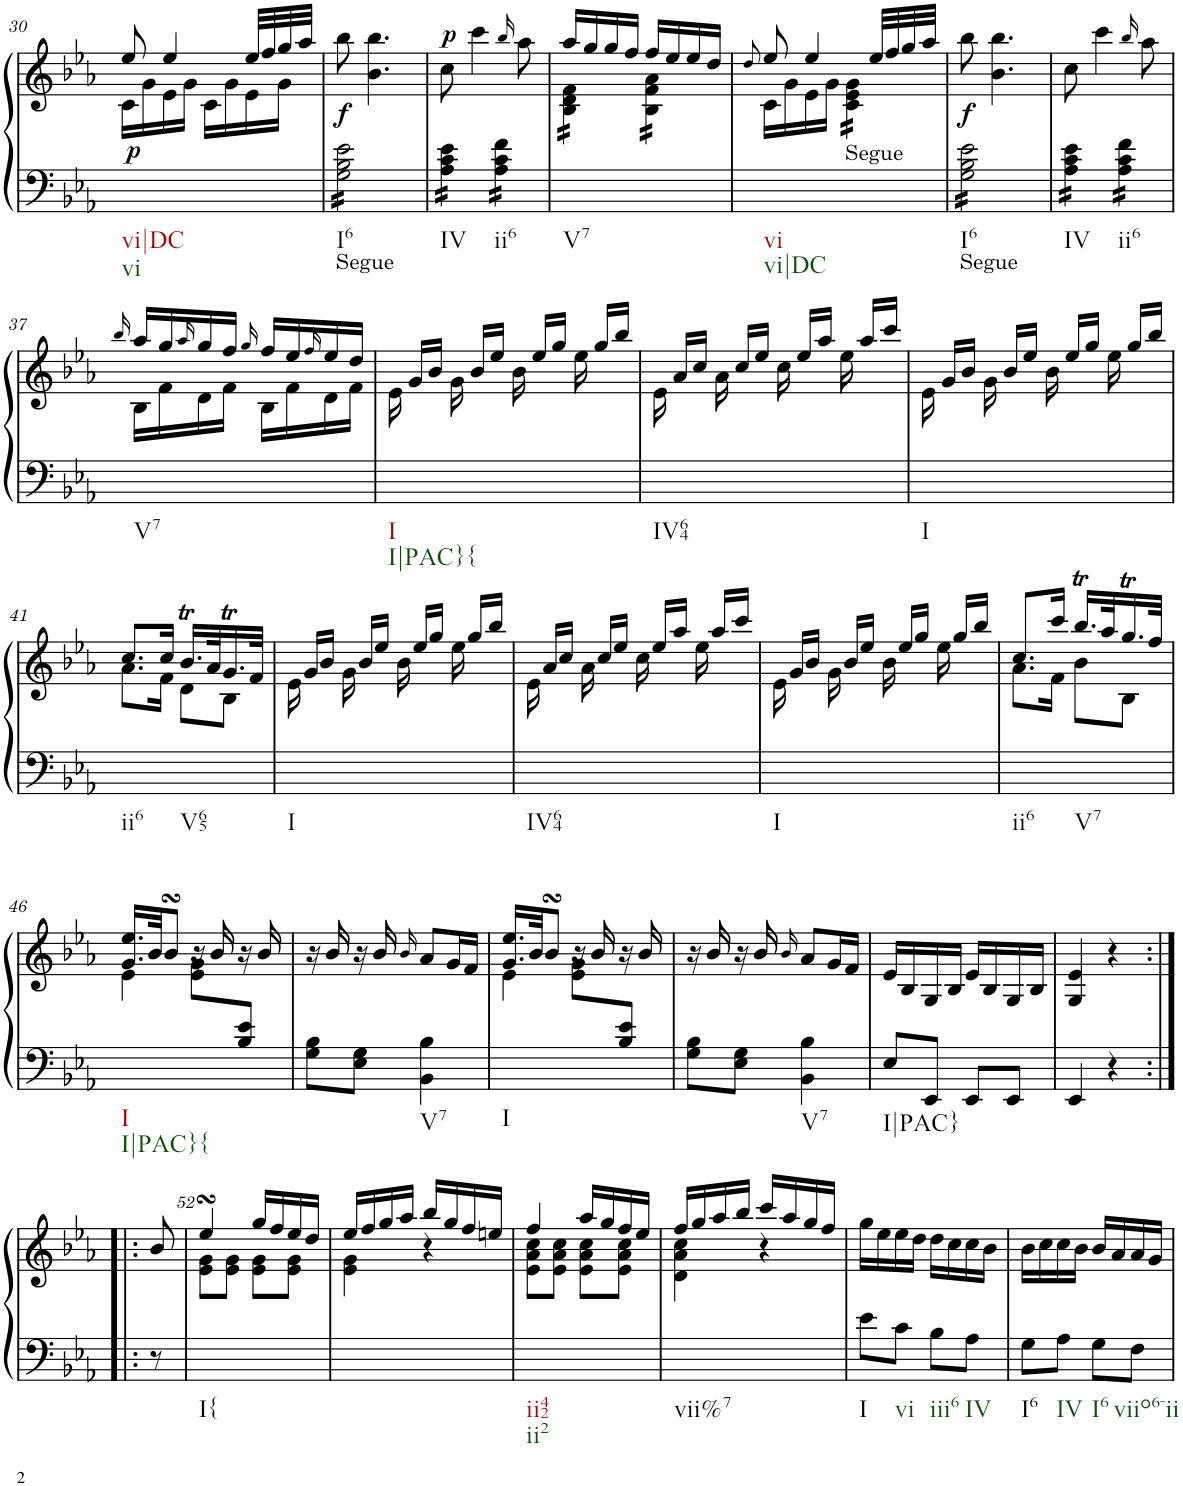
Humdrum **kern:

**kern	**kern	**dynam
*part1	*part1	*part1
*staff2	*staff1	*staff1/2
*I"Piano	*	*
*I'Pno.	*	*
!!LO:PB:g=z
*clefF4	*clefG2	*
*k[b-e-a-]	*k[b-e-a-]	*
*M2/4	*M2/4	*
=30	=30	=30
*	*^	*
!LO:TX:b:t=vi|DC	!	!	!
!LO:TX:b:t=vi	!	!	!
!	!	!	!LO:DY:a=2
2ryy	8ee-/	16c\LL	p
.	.	16g\	.
.	4ee-/	16e-\	.
.	.	16g\JJ	.
.	.	16c\LL	.
.	.	16g\	.
.	32ee-/LLL	16e-\	.
.	32ff/	.	.
.	32gg/	16g\JJ	.
.	32aa-/JJJ	.	.
*	*v	*v	*
=31	=31	=31
!LO:TX:b:t=Segue	!	!
!LO:TX:b:t=I6	!	!
!	!	!LO:DY:b
*tremolo	*	*
16G\ 16B-\ 16e-\LL	8bb-\	f
16G\ 16B-\ 16e-\	.	.
16G\ 16B-\ 16e-\	4.b-\ 4.bb-\	.
16G\ 16B-\ 16e-\	.	.
16G\ 16B-\ 16e-\	.	.
16G\ 16B-\ 16e-\	.	.
16G\ 16B-\ 16e-\	.	.
16G\ 16B-\ 16e-\JJ	.	.
=32	=32	=32
!LO:TX:b:t=IV	!	!
!	!	!LO:DY:a
16A-\ 16c\ 16e-\LL	8cc\	p
16A-\ 16c\ 16e-\	.	.
16A-\ 16c\ 16e-\	4ccc\	.
16A-\ 16c\ 16e-\JJ	.	.
!LO:TX:b:t=ii6	!	!
16A-\ 16c\ 16f\LL	.	.
16A-\ 16c\ 16f\	.	.
.	16qbb-/	.
16A-\ 16c\ 16f\	8aa-\	.
16A-\ 16c\ 16f\JJ	.	.
=33	=33	=33
*	*^	*
!LO:TX:b:t=V7	!	!	!
*	*tremolo	*	*
2ryy	16aa-/LL	16B-\ 16d\ 16f\LL	.
.	16gg/	16B-\ 16d\ 16f\	.
.	16gg/	16B-\ 16d\ 16f\	.
.	16ff/JJ	16B-\ 16d\ 16f\JJ	.
.	16ff/LL	16B-\ 16f\ 16a-\LL	.
.	16ee-/	16B-\ 16f\ 16a-\	.
.	16ee-/	16B-\ 16f\ 16a-\	.
.	16dd/JJ	16B-\ 16f\ 16a-\JJ	.
*	*Xtremolo	*	*
=34	=34	=34	=34
.	8qdd/	.	.
!LO:TX:b:t=vi	!	!	!
!LO:TX:b:t=vi|DC	!	!	!
4ryy	8ee-/	16c\LL	.
.	.	16g\	.
.	4ee-/	16e-\	.
.	.	16g\JJ	.
!LO:TX:a:t=Segue	!	!	!
*	*tremolo	*	*
4ryy	.	16c\ 16e-\ 16g\LL	.
.	.	16c\ 16e-\ 16g\	.
.	32ee-/LLL	16c\ 16e-\ 16g\	.
.	32ff/	.	.
.	32gg/	16c\ 16e-\ 16g\JJ	.
*	*Xtremolo	*	*
.	32aa-/JJJ	.	.
*	*v	*v	*
=35	=35	=35
!LO:TX:b:t=Segue	!	!
!LO:TX:b:t=I6	!	!
!	!	!LO:DY:b
16G\ 16B-\ 16e-\LL	8bb-\	f
16G\ 16B-\ 16e-\	.	.
16G\ 16B-\ 16e-\	4.b-\ 4.bb-\	.
16G\ 16B-\ 16e-\	.	.
16G\ 16B-\ 16e-\	.	.
16G\ 16B-\ 16e-\	.	.
16G\ 16B-\ 16e-\	.	.
16G\ 16B-\ 16e-\JJ	.	.
=36	=36	=36
!LO:TX:b:t=IV	!	!
16A-\ 16c\ 16e-\LL	8cc\	.
16A-\ 16c\ 16e-\	.	.
16A-\ 16c\ 16e-\	4ccc\	.
16A-\ 16c\ 16e-\JJ	.	.
!LO:TX:b:t=ii6	!	!
16A-\ 16c\ 16f\LL	.	.
16A-\ 16c\ 16f\	.	.
.	16qbb-/	.
16A-\ 16c\ 16f\	8aa-\	.
16A-\ 16c\ 16f\JJ	.	.
*Xtremolo	*	*
!!LO:LB:g=z
=37	=37	=37
.	16qbb-/	.
*	*^	*
!LO:TX:b:t=V7	!	!	!
2ryy	16aa-/LL	16B-\LL	.
.	16gg/	16f\	.
.	16qaa-/	.	.
.	16gg/	16d\	.
.	16ff/JJ	16f\JJ	.
.	16qgg/	.	.
.	16ff/LL	16B-\LL	.
.	16ee-/	16f\	.
.	16qff/	.	.
.	16ee-/	16d\	.
.	16dd/JJ	16f\JJ	.
=38	=38	=38	=38
!LO:TX:b:t=I	!	!	!
!LO:TX:b:t=I|PAC}{	!	!	!
*	*v	*v	*
2ryy	24e-\	.
.	24g/LL	.
.	24b-/JJ	.
.	24g\	.
.	24b-/LL	.
.	24ee-/JJ	.
.	24b-\	.
.	24ee-/LL	.
.	24gg/JJ	.
.	24ee-\	.
.	24gg/LL	.
.	24bb-/JJ	.
=39	=39	=39
!LO:TX:b:t=IV64	!	!
2ryy	24e-\	.
.	24a-/LL	.
.	24cc/JJ	.
.	24a-\	.
.	24cc/LL	.
.	24ee-/JJ	.
.	24cc\	.
.	24ee-/LL	.
.	24aa-/JJ	.
.	24ee-\	.
.	24aa-/LL	.
.	24ccc/JJ	.
=40	=40	=40
!LO:TX:b:t=I	!	!
2ryy	24e-\	.
.	24g/LL	.
.	24b-/JJ	.
.	24g\	.
.	24b-/LL	.
.	24ee-/JJ	.
.	24b-\	.
.	24ee-/LL	.
.	24gg/JJ	.
.	24ee-\	.
.	24gg/LL	.
.	24bb-/JJ	.
!!LO:LB:g=z
=41	=41	=41
*	*^	*
!LO:TX:b:t=ii6	!	!	!
4ryy	8.cc/L	8.a-\L	.
.	16cc/Jk	16f\Jk	.
!LO:TX:b:t=V65	!	!	!
4ryy	16.b-T/LL	8d\L	.
.	32a-/K	.	.
.	16.gt/	8B-\J	.
.	32f/JJk	.	.
*	*v	*v	*
=42	=42	=42
!LO:TX:b:t=I	!	!
2ryy	24e-\	.
.	24g/LL	.
.	24b-/JJ	.
.	24g\	.
.	24b-/LL	.
.	24ee-/JJ	.
.	24b-\	.
.	24ee-/LL	.
.	24gg/JJ	.
.	24ee-\	.
.	24gg/LL	.
.	24bb-/JJ	.
=43	=43	=43
!LO:TX:b:t=IV64	!	!
2ryy	24e-\	.
.	24a-/LL	.
.	24cc/JJ	.
.	24a-\	.
.	24cc/LL	.
.	24ee-/JJ	.
.	24cc\	.
.	24ee-/LL	.
.	24aa-/JJ	.
.	24ee-\	.
.	24aa-/LL	.
.	24ccc/JJ	.
=44	=44	=44
!LO:TX:b:t=I	!	!
2ryy	24e-\	.
.	24g/LL	.
.	24b-/JJ	.
.	24g\	.
.	24b-/LL	.
.	24ee-/JJ	.
.	24b-\	.
.	24ee-/LL	.
.	24gg/JJ	.
.	24ee-\	.
.	24gg/LL	.
.	24bb-/JJ	.
=45	=45	=45
*	*^	*
!LO:TX:b:t=ii6	!	!	!
4ryy	8.cc/L	8.a-\L	.
.	16ccc/Jk	16f\Jk	.
!LO:TX:b:t=V7	!	!	!
4ryy	16.bb-T/LL	8b-\L	.
.	32aa-/K	.	.
.	16.ggt/	8B-\J	.
.	32ff/JJk	.	.
!!LO:LB:g=z	!!
=46	=46	=46	=46
!LO:TX:b:t=I	!	!	!
!LO:TX:b:t=I|PAC}{	!	!	!
4.ryy	16.g/ 16.ee-/LL	4e-\	.
.	32b-/JK	.	.
.	8b-sSSS/J	.	.
.	16r	8e-\ 8g\L	.
.	16b-/	.	.
8B-/ 8e-/J	16r	8ryy	.
.	16b-/	.	.
*	*v	*v	*
=47	=47	=47
8G\ 8B-\L	16r	.
.	16b-/	.
8E-\ 8G\J	16r	.
.	16b-/	.
.	16qb-/	.
!LO:TX:b:t=V7	!	!
4BB-\ 4B-\	8a-/L	.
.	16g/L	.
.	16f/JJ	.
=48	=48	=48
*	*^	*
!LO:TX:b:t=I	!	!	!
4.ryy	16.g/ 16.ee-/LL	4e-\	.
.	32b-/JK	.	.
.	8b-sSSS/J	.	.
.	16r	8e-\ 8g\L	.
.	16b-/	.	.
8B-/ 8e-/J	16r	8ryy	.
.	16b-/	.	.
*	*v	*v	*
=49	=49	=49
8G\ 8B-\L	16r	.
.	16b-/	.
8E-\ 8G\J	16r	.
.	16b-/	.
.	16qb-/	.
!LO:TX:b:t=V7	!	!
4BB-\ 4B-\	8a-/L	.
.	16g/L	.
.	16f/JJ	.
=50	=50	=50
!LO:TX:b:t=I|PAC}	!	!
8E-/L	16e-/LL	.
.	16B-/	.
8EE-/J	16G/	.
.	16B-/JJ	.
8EE-/L	16e-/LL	.
.	16B-/	.
8EE-/J	16G/	.
.	16B-/JJ	.
=51	=51	=51
4EE-/	4G/ 4e-/	.
4r	4r	.
!!LO:LB:g=z
=51X1:|!|:	=51X1:|!|:	=51X1:|!|:
8r	8b-/	.
=52	=52	=52
*	*^	*
!LO:TX:b:t=I{	!	!	!
2ryy	4ee-sSSs/	8e-\ 8g\L	.
.	.	8e-\ 8g\J	.
.	16gg/LL	8e-\ 8g\L	.
.	16ff/	.	.
.	16ee-/	8e-\ 8g\J	.
.	16dd/JJ	.	.
=53	=53	=53	=53
4ryy	16ee-/LL	4e-\ 4g\	.
.	16ff/	.	.
.	16gg/	.	.
.	16aa-/JJ	.	.
4r	16bb-/LL	4ryy	.
.	16gg/	.	.
.	16ff/	.	.
.	16een/JJ	.	.
=54	=54	=54	=54
!LO:TX:b:t=ii42	!	!	!
!LO:TX:b:t=ii2	!	!	!
2ryy	4ff/	8e-\ 8a-\ 8cc\L	.
.	.	8e-\ 8a-\ 8cc\J	.
.	16aa-/LL	8e-\ 8a-\ 8cc\L	.
.	16gg/	.	.
.	16ff/	8e-\ 8a-\ 8cc\J	.
.	16ee-/JJ	.	.
=55	=55	=55	=55
!LO:TX:b:t=vii%7	!	!	!
4ryy	16ff/LL	4d\ 4a-\ 4cc\	.
.	16gg/	.	.
.	16aa-/	.	.
.	16bb-/JJ	.	.
4r	16ccc/LL	4ryy	.
.	16aa-/	.	.
.	16gg/	.	.
.	16ff/JJ	.	.
*	*v	*v	*
=56	=56	=56
!LO:TX:b:t=I	!	!
8e-\L	16gg\LL	.
.	16ee-\	.
!LO:TX:b:t=vi	!	!
8c\J	16ee-\	.
.	16dd\JJ	.
!LO:TX:b:t=iii6	!	!
8B-\L	16dd\LL	.
.	16cc\	.
!LO:TX:b:t=IV	!	!
8A-\J	16cc\	.
.	16b-\JJ	.
=57	=57	=57
!LO:TX:b:t=I6	!	!
8G\L	16b-\LL	.
.	16cc\	.
!LO:TX:b:t=IV	!	!
8A-\J	16cc\	.
.	16b-\JJ	.
!LO:TX:b:t=I6	!	!
8G\L	16b-/LL	.
.	16a-/	.
!LO:TX:b:t=viio6-ii	!	!
8F\J	16a-/	.
.	16g/JJ	.
=	=	=
*-	*-	*-
